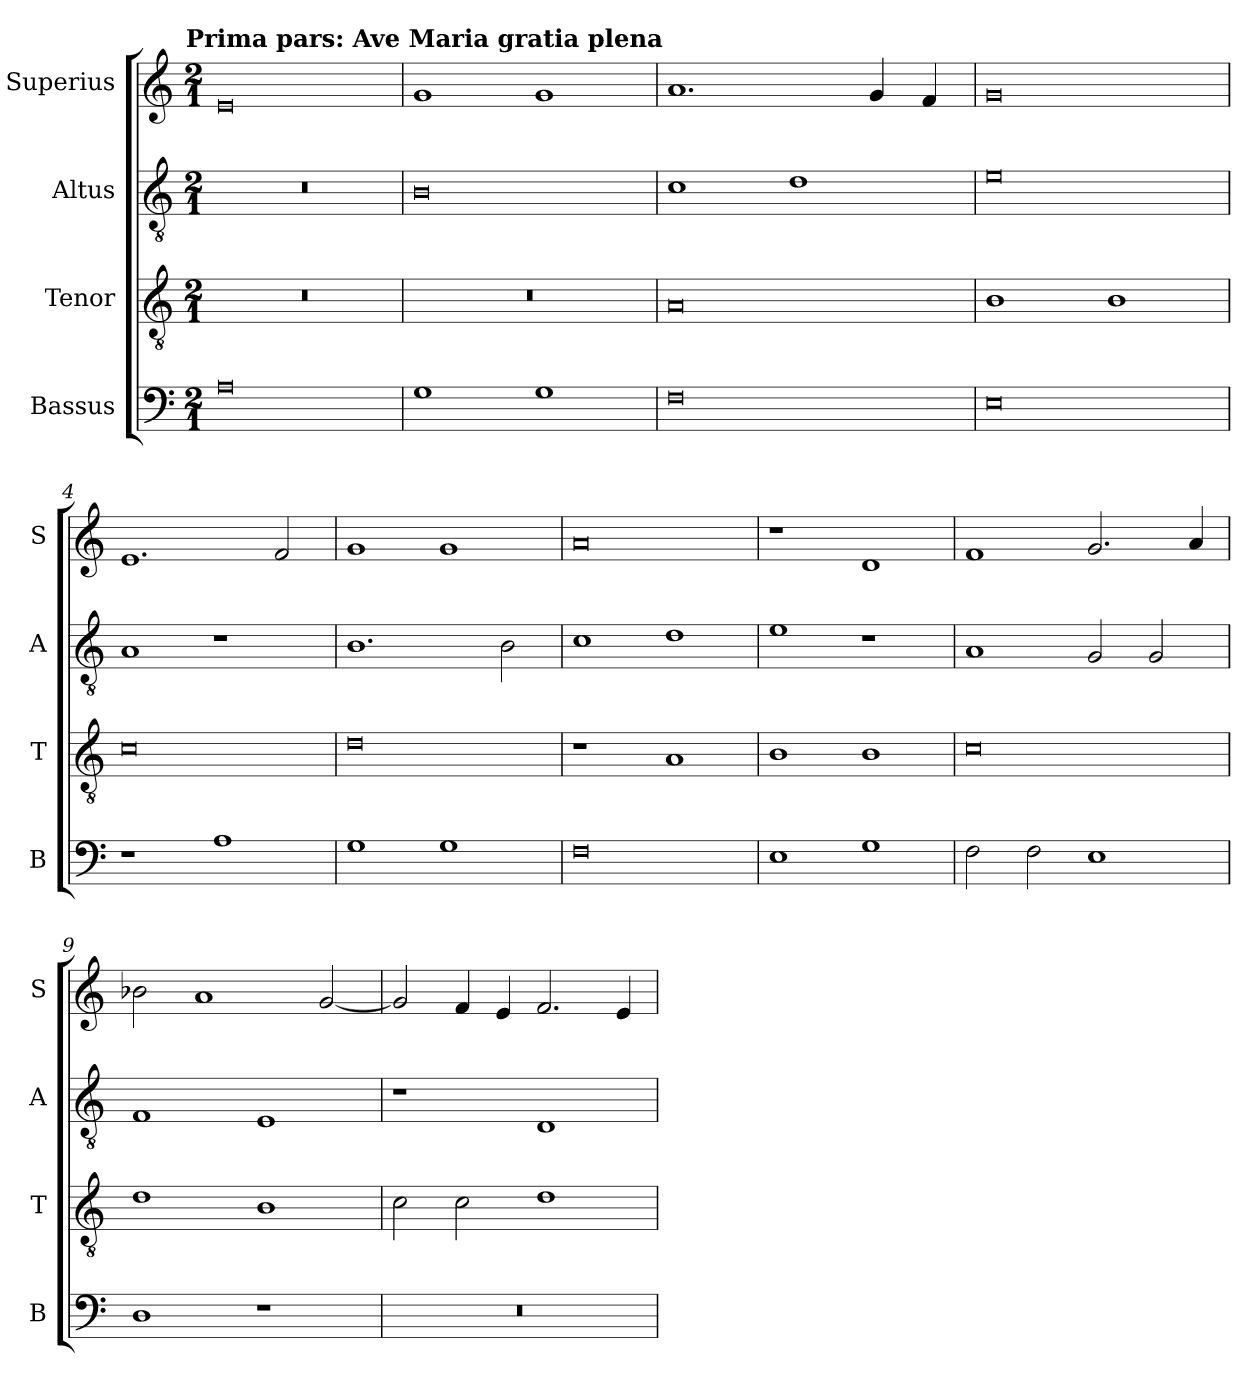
**kern	**kern	**kern	**kern
*part4	*part3	*part2	*part1
*staff4	*staff3	*staff2	*staff1
*I"Bassus	*I"Tenor	*I"Altus	*I"Superius
*I'B	*I'T	*I'A	*I'S
*clefF4	*clefGv2	*clefGv2	*clefG2
*k[]	*k[]	*k[]	*k[]
*C:	*C:	*C:	*C:
!!LO:TX:omd:t=Prima pars&colon; Ave Maria gratia plena
*M2/1	*M2/1	*M2/1	*M2/1
=	=	=	=
0A	0r	0r	0e
=1	=1	=1	=1
1G	0r	0B	1g
1G	.	.	1g
=2	=2	=2	=2
0F	0A	1c	1.a
.	.	1d	.
.	.	.	4g
.	.	.	4f
=3	=3	=3	=3
0E	1B	0e	0g
.	1B	.	.
=4	=4	=4	=4
1r	0c	1A	1.e
1A	.	1r	.
.	.	.	2f
=5	=5	=5	=5
1G	0d	1.B	1g
1G	.	.	1g
.	.	2B	.
=6	=6	=6	=6
0F	1r	1c	0a
.	1A	1d	.
=7	=7	=7	=7
1E	1B	1e	1r
1G	1B	1r	1d
=8	=8	=8	=8
2F	0c	1A	1f
2F	.	.	.
1E	.	2G	2.g
.	.	2G	.
.	.	.	4a
=9	=9	=9	=9
1D	1d	1F	2b-X
.	.	.	1a
1r	1B	1E	.
.	.	.	[2g
=10	=10	=10	=10
0r	2c	1r	2g]
.	2c	.	4f
.	.	.	4e
.	1d	1D	2.f
.	.	.	4e
=	=	=	=
*-	*-	*-	*-
